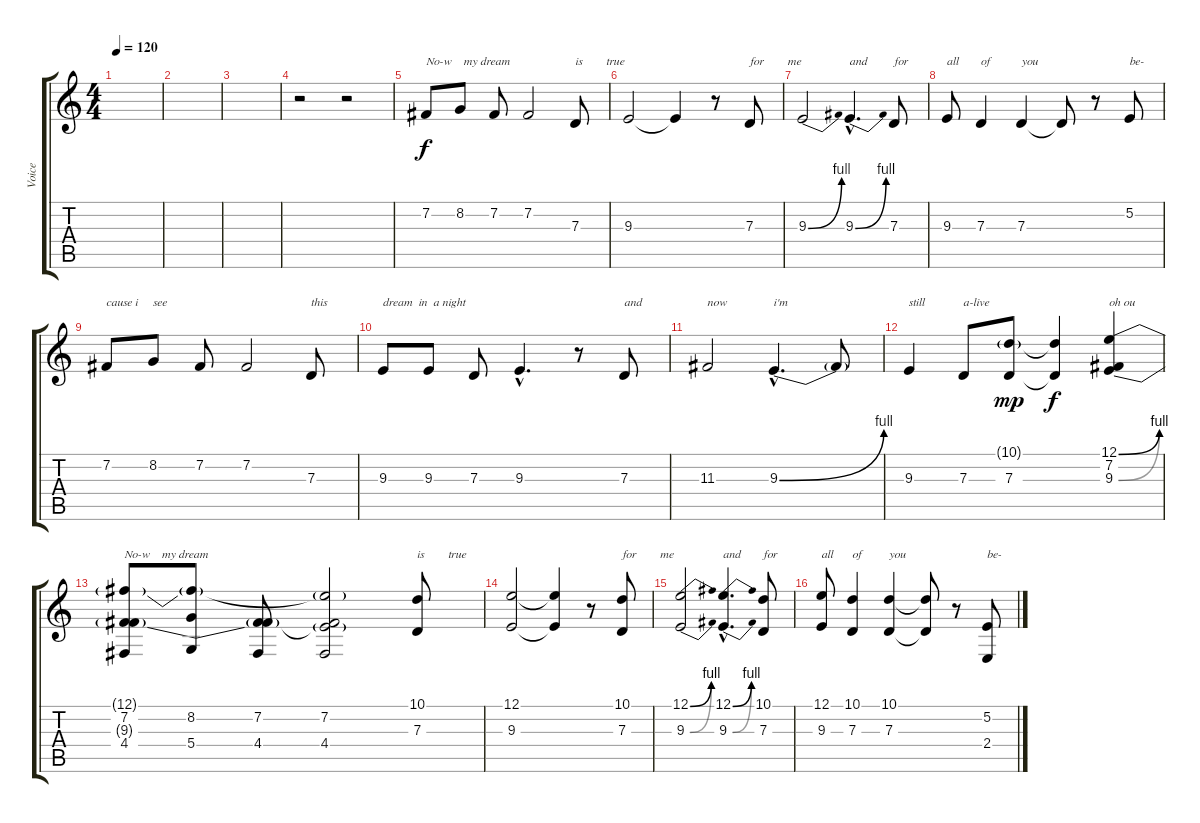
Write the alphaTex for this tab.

\track ("Voice" "Voice") {instrument oboe}
\staff {score tabs}
\tuning (E4 B3 G3 D3 A2 E2) {hide}
\ts (4 4)
\tempo 120
\clef g2
\ks c
|
|
|
r.2 r.2 |
7.2.8{txt "No-w    my dream"} 8.2.8 7.2.8 7.2.2 7.3.8{txt "is        true"} |
9.3.2 9.3{t}.4 r.8 7.3.8{txt "for        me"} |
9.3{be (bend 0 0 60 4)}.2 9.3{be (bend 0 0 60 4) hac}.4{d txt "and"} 7.3.8{txt "for"} |
9.3.8{txt "all"} 7.3.4{txt "of"} 7.3.4{txt "you"} 7.3{t}.8 r.8 5.2.8{txt "be-        "} |
7.2.8{txt "cause i     see"} 8.2.8 7.2.8 7.2.2 7.3.8{txt "this"} |
9.3.8{txt "dream  in  a night"} 9.3.8 7.3.8 9.3{hac}.4{d} r.8 7.3.8{txt "and"} |
11.3.2{txt "now"} 9.3{be (bend 0 0 60 4) hac}.4{d txt "i'm"} 9.3{t}.8 |
9.3.4{txt "still"} 7.3.8{txt "a-live"} (10.1{g} 7.3).8{dy mp} (10.1{t} 7.3{t}).4{dy f} (12.1{be (bend 0 0 60 4)} 7.2 9.3{be (bend 0 0 60 4)}).4{txt "oh ou"} |
(12.1{t} 7.2 9.3{t} 4.4).8{txt "No-w    my dream"} (12.1{t} 8.2 5.4).8 (7.2 9.3{t} 4.4).8 (12.1{t} 7.2 9.3{t} 4.4).2 (10.1 7.3).8{txt "is        true"} |
(12.1 9.3).2 (12.1{t} 9.3{t}).4 r.8 (10.1 7.3).8{txt "for        me"} |
(12.1{be (bend 0 0 60 4)} 9.3{be (bend 0 0 60 4)}).2 (12.1{be (bend 0 0 60 4) hac} 9.3{be (bend 0 0 60 4) hac}).4{d txt "and"} (10.1 7.3).8{txt "for"} |
(12.1 9.3).8{txt "all"} (10.1 7.3).4{txt "of"} (10.1 7.3).4{txt "you"} (10.1{t} 7.3{t}).8 r.8 (5.2 2.4).8{txt "be-        "}
